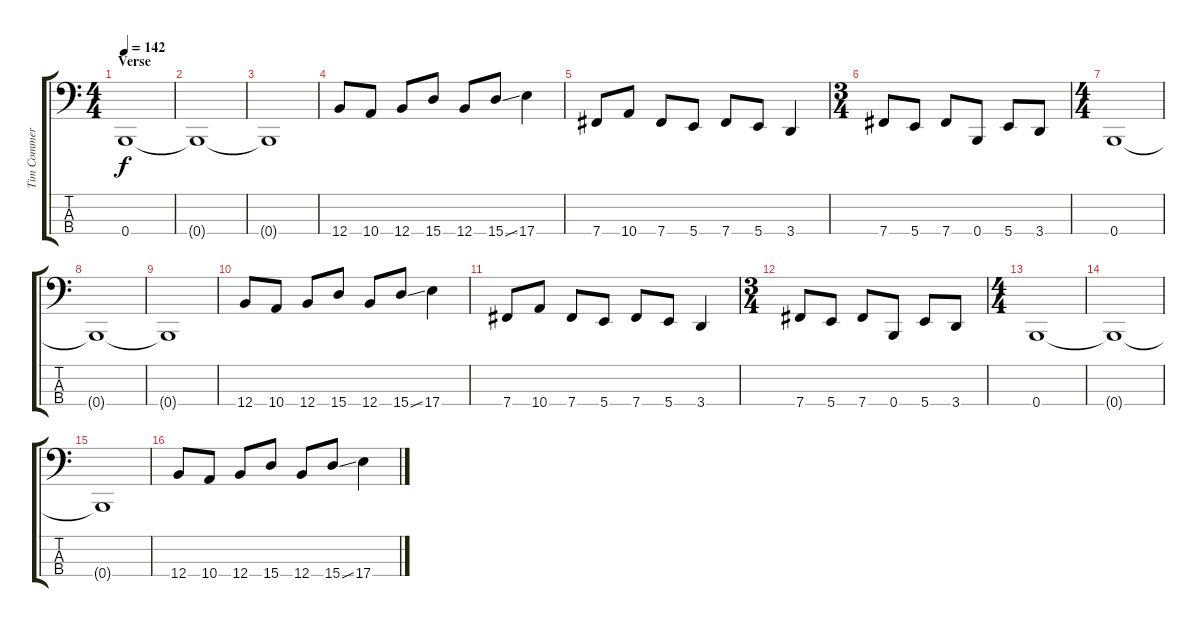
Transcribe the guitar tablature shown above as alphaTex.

\track ("Tim Commerford" "Tim Commer") {instrument electricbassfinger}
\staff {score tabs}
\tuning (G2 D2 A1 B0) {hide}
\ts (4 4)
\section ("" "Verse")
\tempo 142
\clef f4
\ks c
0.4.1{dy f} |
0.4{t}.1 |
0.4{t}.1 |
12.4.8 10.4.8 12.4.8 15.4.8 12.4.8 15.4{ss}.8 17.4.4 |
7.4.8 10.4.8 7.4.8 5.4.8 7.4.8 5.4.8 3.4.4 |
\ts (3 4)
7.4.8 5.4.8 7.4.8 0.4.8 5.4.8 3.4.8 |
\ts (4 4)
0.4.1 |
0.4{t}.1 |
0.4{t}.1 |
12.4.8 10.4.8 12.4.8 15.4.8 12.4.8 15.4{ss}.8 17.4.4 |
7.4.8 10.4.8 7.4.8 5.4.8 7.4.8 5.4.8 3.4.4 |
\ts (3 4)
7.4.8 5.4.8 7.4.8 0.4.8 5.4.8 3.4.8 |
\ts (4 4)
0.4.1 |
0.4{t}.1 |
0.4{t}.1 |
12.4.8 10.4.8 12.4.8 15.4.8 12.4.8 15.4{ss}.8 17.4.4
